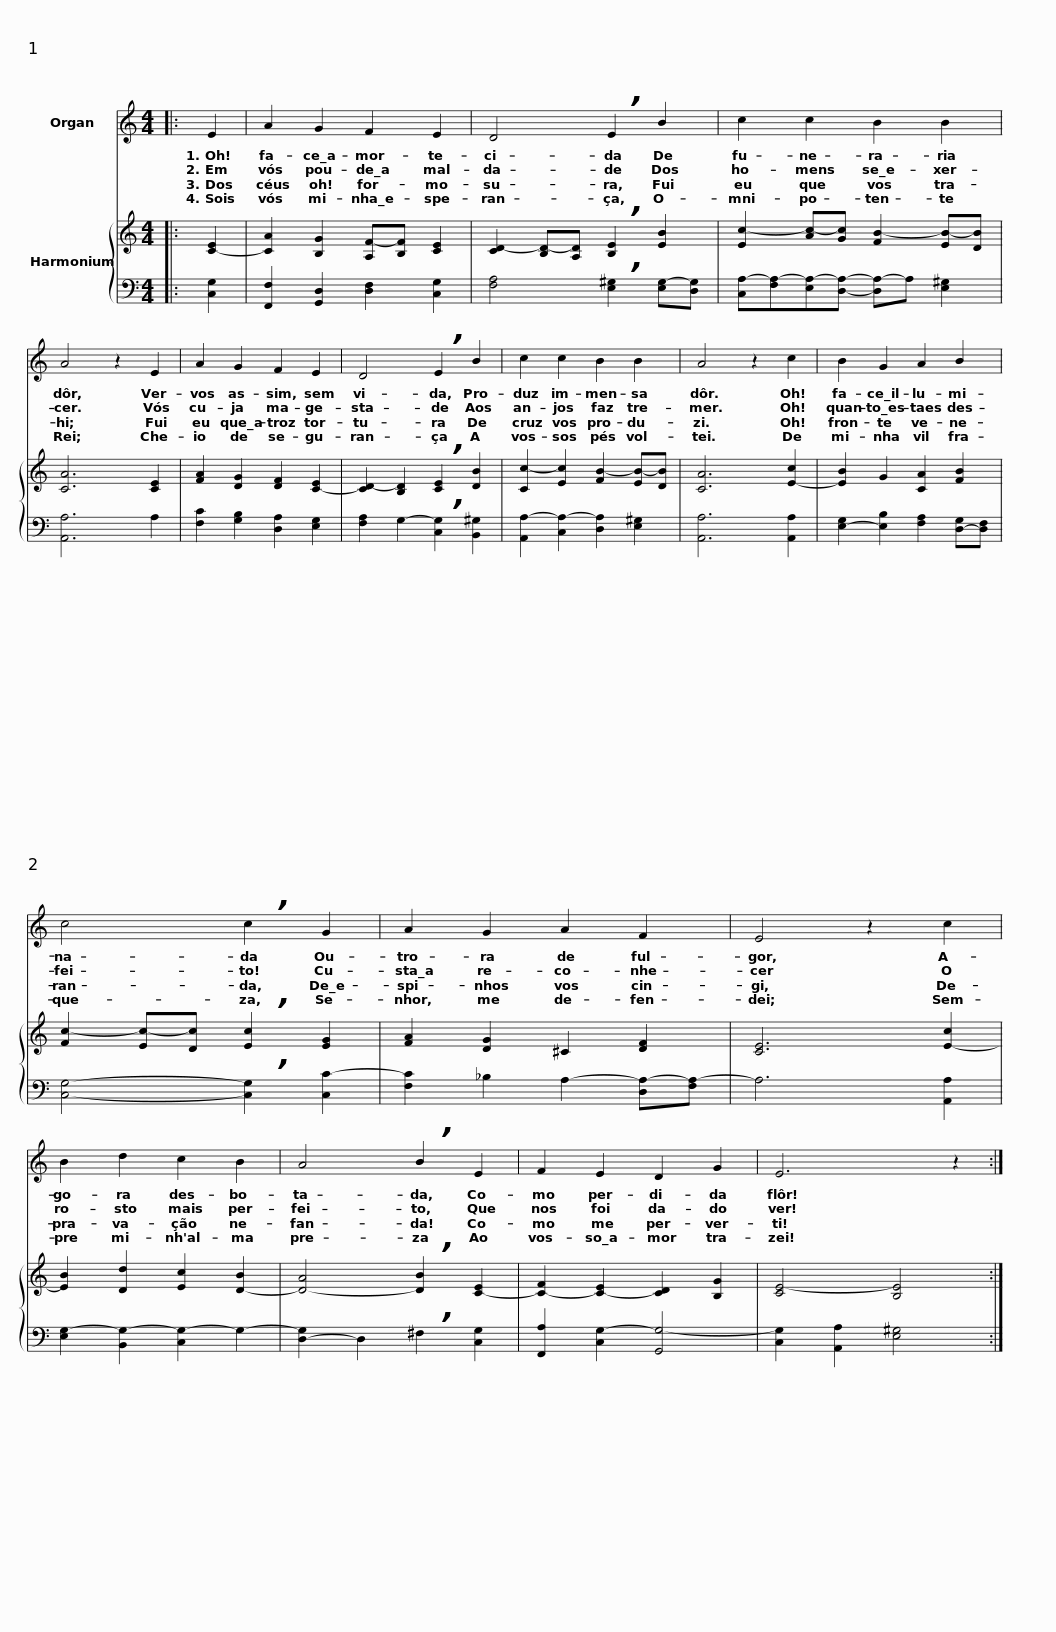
X:1
%%score 1 { 2 | 3 }
L:1/8
M:4/4
I:linebreak $
K:C
V:1 treble
V:2 treble
V:3 bass
V:1
|: E2 | A2 G2 F2 E2 | D4 !breath!E2 B2 | c2 c2 B2 B2 |$ A4 z2 E2 | %5
 A2 G2 F2 E2 | D4 !breath!E2 B2 | c2 c2 B2 B2 | A4 z2 c2 |$ B2 G2 A2 B2 | %10
 c4 !breath!c2 G2 | A2 G2 A2 F2 | E4 z2 c2 | B2 d2 c2 B2 |$ A4 !breath!B2 E2 | %15
 F2 E2 D2 G2 | E6 z2 :| %17
V:2
|: [C-E]2 | [CA]2 [B,G]2 [A,F-][B,F] [CE]2 | [CD-]2 [B,D-][A,D] !breath![B,E]2 [EB]2 | [Ec-]2 [Ac-][Gc] [FB-]2 [EB-][DB] |$ [CA]6 [CE]2 | %5
 [FA]2 [DG]2 [DF]2 [C-E]2 | [CD-]2 [B,D]2 !breath![CE]2 [DB]2 | [Cc-]2 [Ec]2 [FB-]2 [EB-][DB] | [CA]6 [E-c]2 |$ [EB]2 G2 [CA]2 [FB]2 | %10
 [Fc-]2 [Ec-][Dc] !breath![Ec]2 [EG]2 | [FA]2 [DG]2 ^C2 [DF]2 | [CE]6 [E-c]2 | [EB]2 [Dd]2 [Ec]2 [D-B]2 |$ [D-A]4 !breath![DB]2 [C-E]2 | %15
 [C-F]2 [C-E]2 [CD]2 [B,G]2 | [CE-]4 [B,E]4 :| %17
V:3
|: [C,G,]2 | [F,,F,]2 [G,,D,]2 [D,F,]2 [C,G,]2 | [F,A,]4 !breath![E,^G,]2 [E,G,-][D,G,] | [C,A,-][F,A,-][E,A,-][D,A,]- [D,A,-]A, [E,^G,]2 |$ [A,,A,]6 A,2 | %5
 [F,C]2 [G,B,]2 [D,A,]2 [E,G,]2 | [F,A,]2 G,2- !breath![C,G,]2 [B,,^G,]2 | [A,,A,-]2 [C,A,-]2 [D,A,]2 [E,^G,]2 | [A,,A,]6 [A,,A,]2 |$ [E,-G,]2 [E,B,]2 [F,A,]2 [D,-G,][D,F,] | %10
 [C,G,]4- !breath![C,G,]2 [C,C-]2 | [F,C]2 _B,2 A,2- [D,A,-][F,A,-] | A,6 [A,,A,]2 | [E,G,-]2 [B,,G,-]2 [C,G,-]2 G,2- |$ [D,-G,]2 D,2 !breath!^F,2 [C,G,]2 | %15
 [F,,A,]2 [C,G,-]2 [G,,G,-]4 | [C,G,]2 [A,,A,]2 [E,^G,]4 :| %17
